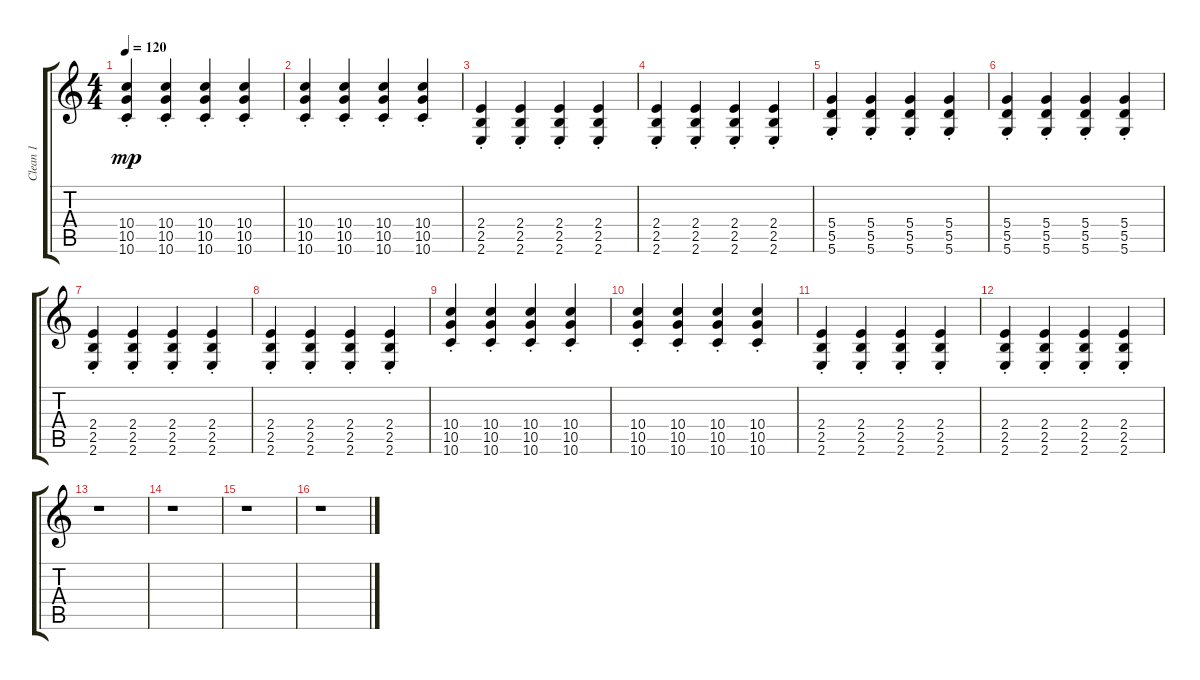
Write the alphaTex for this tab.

\track ("Clean 1" "Clean 1") {instrument electricguitarclean}
\staff {score tabs}
\tuning (E4 B3 G3 D3 A2 D2) {hide}
\ts (4 4)
\tempo 120
\clef g2
\ks c
(10.4{st} 10.5{st} 10.6{st}).4{dy mp} (10.4{st} 10.5{st} 10.6{st}).4 (10.4{st} 10.5{st} 10.6{st}).4 (10.4{st} 10.5{st} 10.6{st}).4 |
(10.4{st} 10.5{st} 10.6{st}).4 (10.4{st} 10.5{st} 10.6{st}).4 (10.4{st} 10.5{st} 10.6{st}).4 (10.4{st} 10.5{st} 10.6{st}).4 |
(2.4{st} 2.5{st} 2.6{st}).4 (2.4{st} 2.5{st} 2.6{st}).4 (2.4{st} 2.5{st} 2.6{st}).4 (2.4{st} 2.5{st} 2.6{st}).4 |
(2.4{st} 2.5{st} 2.6{st}).4 (2.4{st} 2.5{st} 2.6{st}).4 (2.4{st} 2.5{st} 2.6{st}).4 (2.4{st} 2.5{st} 2.6{st}).4 |
(5.4{st} 5.5{st} 5.6{st}).4 (5.4{st} 5.5{st} 5.6{st}).4 (5.4{st} 5.5{st} 5.6{st}).4 (5.4{st} 5.5{st} 5.6{st}).4 |
(5.4{st} 5.5{st} 5.6{st}).4 (5.4{st} 5.5{st} 5.6{st}).4 (5.4{st} 5.5{st} 5.6{st}).4 (5.4{st} 5.5{st} 5.6{st}).4 |
(2.4{st} 2.5{st} 2.6{st}).4 (2.4{st} 2.5{st} 2.6{st}).4 (2.4{st} 2.5{st} 2.6{st}).4 (2.4{st} 2.5{st} 2.6{st}).4 |
(2.4{st} 2.5{st} 2.6{st}).4 (2.4{st} 2.5{st} 2.6{st}).4 (2.4{st} 2.5{st} 2.6{st}).4 (2.4{st} 2.5{st} 2.6{st}).4 |
(10.4{st} 10.5{st} 10.6{st}).4 (10.4{st} 10.5{st} 10.6{st}).4 (10.4{st} 10.5{st} 10.6{st}).4 (10.4{st} 10.5{st} 10.6{st}).4 |
(10.4{st} 10.5{st} 10.6{st}).4 (10.4{st} 10.5{st} 10.6{st}).4 (10.4{st} 10.5{st} 10.6{st}).4 (10.4{st} 10.5{st} 10.6{st}).4 |
(2.4{st} 2.5{st} 2.6{st}).4 (2.4{st} 2.5{st} 2.6{st}).4 (2.4{st} 2.5{st} 2.6{st}).4 (2.4{st} 2.5{st} 2.6{st}).4 |
(2.4{st} 2.5{st} 2.6{st}).4 (2.4{st} 2.5{st} 2.6{st}).4 (2.4{st} 2.5{st} 2.6{st}).4 (2.4{st} 2.5{st} 2.6{st}).4 |
r.1 |
r.1 |
r.1 |
r.1
